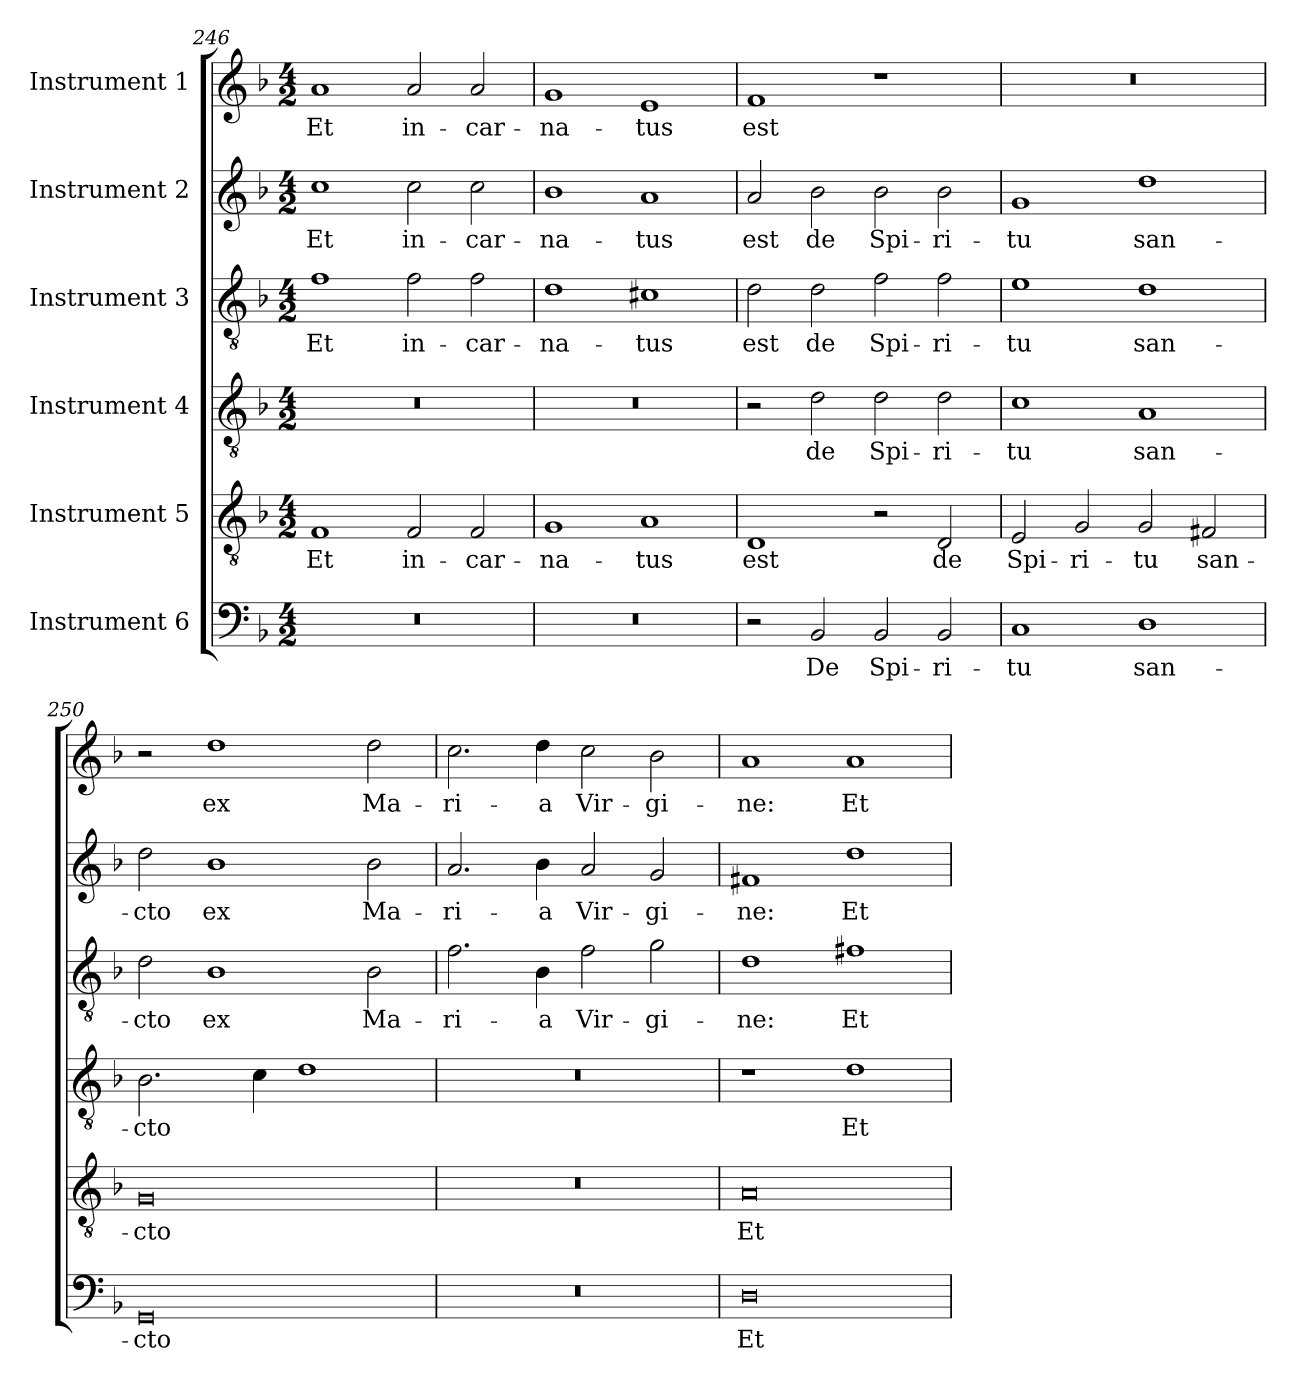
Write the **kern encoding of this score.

**kern	**text	**kern	**text	**kern	**text	**kern	**text	**kern	**text	**kern	**text
*part6	*part6	*part5	*part5	*part4	*part4	*part3	*part3	*part2	*part2	*part1	*part1
*staff6	*staff6	*staff5	*staff5	*staff4	*staff4	*staff3	*staff3	*staff2	*staff2	*staff1	*staff1
*I"Instrument 6	*	*I"Instrument 5	*	*I"Instrument 4	*	*I"Instrument 3	*	*I"Instrument 2	*	*I"Instrument 1	*
!!LO:PB:g=z
*clefF4	*	*clefGv2	*	*clefGv2	*	*clefGv2	*	*clefG2	*	*clefG2	*
*k[b-]	*	*k[b-]	*	*k[b-]	*	*k[b-]	*	*k[b-]	*	*k[b-]	*
*F:	*	*F:	*	*F:	*	*F:	*	*F:	*	*F:	*
*M4/2	*	*M4/2	*	*M4/2	*	*M4/2	*	*M4/2	*	*M4/2	*
=246	=246	=246	=246	=246	=246	=246	=246	=246	=246	=246	=246
!	!	!	!LO:LY:b:cj	!	!	!	!LO:LY:b:cj	!	!LO:LY:b:cj	!	!LO:LY:b:cj
0r	.	1F	Et	0r	.	1f	Et	1cc	Et	1a	Et
!	!	!	!LO:LY:b:cj	!	!	!	!LO:LY:b:cj	!	!LO:LY:b:cj	!	!LO:LY:b:cj
.	.	2F/	in-	.	.	2f\	in-	2cc\	in-	2a/	in-
!	!	!	!LO:LY:b:cj	!	!	!	!LO:LY:b:cj	!	!LO:LY:b:cj	!	!LO:LY:b:cj
.	.	2F/	-car-	.	.	2f\	-car-	2cc\	-car-	2a/	-car-
=247	=247	=247	=247	=247	=247	=247	=247	=247	=247	=247	=247
!	!	!	!LO:LY:b:cj	!	!	!	!LO:LY:b:cj	!	!LO:LY:b:cj	!	!LO:LY:b:cj
0r	.	1G	-na-	0r	.	1d	-na-	1b-	-na-	1g	-na-
!	!	!	!LO:LY:b:cj	!	!	!	!LO:LY:b:cj	!	!LO:LY:b:cj	!	!LO:LY:b:cj
.	.	1A	-tus	.	.	1c#X	-tus	1a	-tus	1e	-tus
=248	=248	=248	=248	=248	=248	=248	=248	=248	=248	=248	=248
!	!	!	!LO:LY:b:cj	!	!	!	!LO:LY:b:cj	!	!LO:LY:b:cj	!	!LO:LY:b:cj
2r	.	1D	est	2r	.	2d\	est	2a/	est	1f	est
!	!LO:LY:b:cj	!	!	!	!LO:LY:b:cj	!	!LO:LY:b:cj	!	!LO:LY:b:cj	!	!
2BB-/	De	.	.	2d\	de	2d\	de	2b-\	de	.	.
!	!LO:LY:b:cj	!	!	!	!LO:LY:b:cj	!	!LO:LY:b:cj	!	!LO:LY:b:cj	!	!
2BB-/	Spi-	2r	.	2d\	Spi-	2f\	Spi-	2b-\	Spi-	1r	.
!	!LO:LY:b:cj	!	!LO:LY:b:cj	!	!LO:LY:b:cj	!	!LO:LY:b:cj	!	!LO:LY:b:cj	!	!
2BB-/	-ri-	2D/	de	2d\	-ri-	2f\	-ri-	2b-\	-ri-	.	.
=249	=249	=249	=249	=249	=249	=249	=249	=249	=249	=249	=249
!	!LO:LY:b:cj	!	!LO:LY:b:cj	!	!LO:LY:b:cj	!	!LO:LY:b:cj	!	!LO:LY:b:cj	!	!
1C	-tu	2E/	Spi-	1c	-tu	1e	-tu	1g	-tu	0r	.
!	!	!	!LO:LY:b:cj	!	!	!	!	!	!	!	!
.	.	2G/	-ri-	.	.	.	.	.	.	.	.
!	!LO:LY:b:cj	!	!LO:LY:b:cj	!	!LO:LY:b:cj	!	!LO:LY:b:cj	!	!LO:LY:b:cj	!	!
1D	san-	2G/	-tu	1A	san-	1d	san-	1dd	san-	.	.
!	!	!	!LO:LY:b:cj	!	!	!	!	!	!	!	!
.	.	2F#/	san-	.	.	.	.	.	.	.	.
=250	=250	=250	=250	=250	=250	=250	=250	=250	=250	=250	=250
!	!LO:LY:b:cj	!	!LO:LY:b:cj	!	!LO:LY:b:cj	!	!LO:LY:b:cj	!	!LO:LY:b:cj	!	!
0GG	-cto	0G	-cto	2.B-\	-cto	2d\	-cto	2dd\	-cto	2r	.
!	!	!	!	!	!	!	!LO:LY:b:cj	!	!LO:LY:b:cj	!	!LO:LY:b:cj
.	.	.	.	.	.	1B-	ex	1b-	ex	1dd	ex
!	!	!	!	!	!LO:LY:b:cj	!	!	!	!	!	!
.	.	.	.	4c\	.	.	.	.	.	.	.
!	!	!	!	!	!LO:LY:b:cj	!	!	!	!	!	!
.	.	.	.	1d	.	.	.	.	.	.	.
!	!	!	!	!	!	!	!LO:LY:b:cj	!	!LO:LY:b:cj	!	!LO:LY:b:cj
.	.	.	.	.	.	2B-\	Ma-	2b-\	Ma-	2dd\	Ma-
=251	=251	=251	=251	=251	=251	=251	=251	=251	=251	=251	=251
!	!	!	!	!	!	!	!LO:LY:b:cj	!	!LO:LY:b:cj	!	!LO:LY:b:cj
0r	.	0r	.	0r	.	2.f\	-ri-	2.a/	-ri-	2.cc\	-ri-
!	!	!	!	!	!	!	!LO:LY:b:cj	!	!LO:LY:b:cj	!	!LO:LY:b:cj
.	.	.	.	.	.	4B-\	-a	4b-\	-a	4dd\	-a
!	!	!	!	!	!	!	!LO:LY:b:cj	!	!LO:LY:b:cj	!	!LO:LY:b:cj
.	.	.	.	.	.	2f\	Vir-	2a/	Vir-	2cc\	Vir-
!	!	!	!	!	!	!	!LO:LY:b:cj	!	!LO:LY:b:cj	!	!LO:LY:b:cj
.	.	.	.	.	.	2g\	-gi-	2g/	-gi-	2b-\	-gi-
=252	=252	=252	=252	=252	=252	=252	=252	=252	=252	=252	=252
!	!LO:LY:b:cj	!	!LO:LY:b:cj	!	!	!	!LO:LY:b:cj	!	!LO:LY:b:cj	!	!LO:LY:b:cj
0D	Et	0A	Et	1r	.	1d	-ne:	1f#X	-ne:	1a	-ne:
!	!	!	!	!	!LO:LY:b:cj	!	!LO:LY:b:cj	!	!LO:LY:b:cj	!	!LO:LY:b:cj
.	.	.	.	1d	Et	1f#X	Et	1dd	Et	1a	Et
=	=	=	=	=	=	=	=	=	=	=	=
*-	*-	*-	*-	*-	*-	*-	*-	*-	*-	*-	*-
